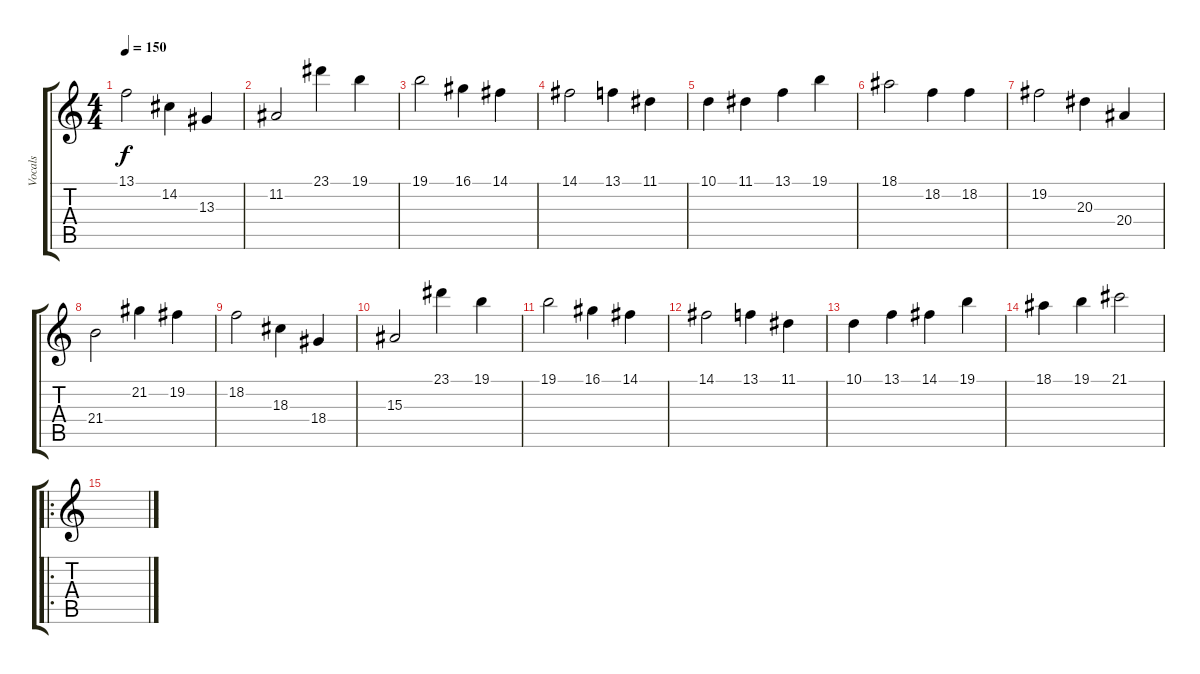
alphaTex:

\track ("Vocals" "Vocals") {instrument lead1square}
\staff {score tabs}
\tuning (E4 B3 G3 D3 A2 E2) {hide}
\ts (4 4)
\tempo 150
\clef g2
\ks c
13.1.2{dy f} 14.2.4 13.3.4 |
11.2.2 23.1.4 19.1.4 |
19.1.2 16.1.4 14.1.4 |
14.1.2 13.1.4 11.1.4 |
10.1.4 11.1.4 13.1.4 19.1.4 |
18.1.2 18.2.4 18.2.4 |
19.2.2 20.3.4 20.4.4 |
21.4.2 21.2.4 19.2.4 |
18.2.2 18.3.4 18.4.4 |
15.3.2 23.1.4 19.1.4 |
19.1.2 16.1.4 14.1.4 |
14.1.2 13.1.4 11.1.4 |
10.1.4 13.1.4 14.1.4 19.1.4 |
18.1.4 19.1.4 21.1.2 |
\ro
